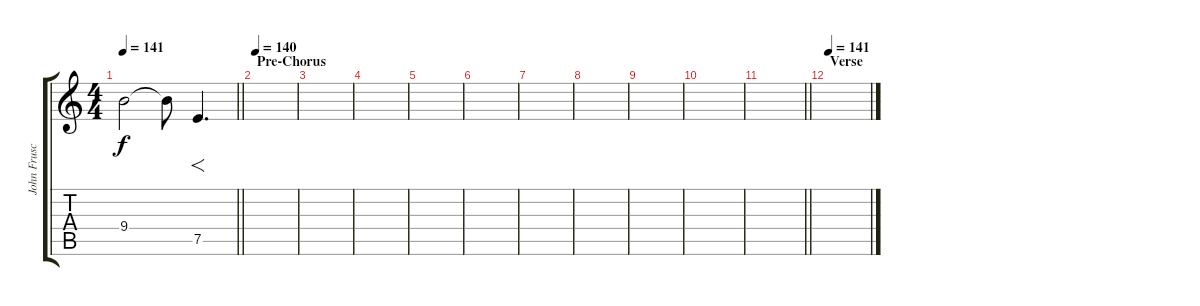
\track ("John Frusciante - Guitar 1" "John Frusc") {instrument overdrivenguitar}
\staff {score tabs}
\tuning (E4 B3 G3 D3 A2 E2) {hide}
\ts (4 4)
\tempo 141
\clef g2
\barLineRight lightlight
\ks c
9.4{t}.2{dy f} 9.4{t}.8 7.5.4{f d} |
\section ("" "Pre-Chorus")
\tempo 140
|
|
|
|
|
|
|
|
|
\barLineRight lightlight
|
\section ("" "Verse")
\tempo 141
